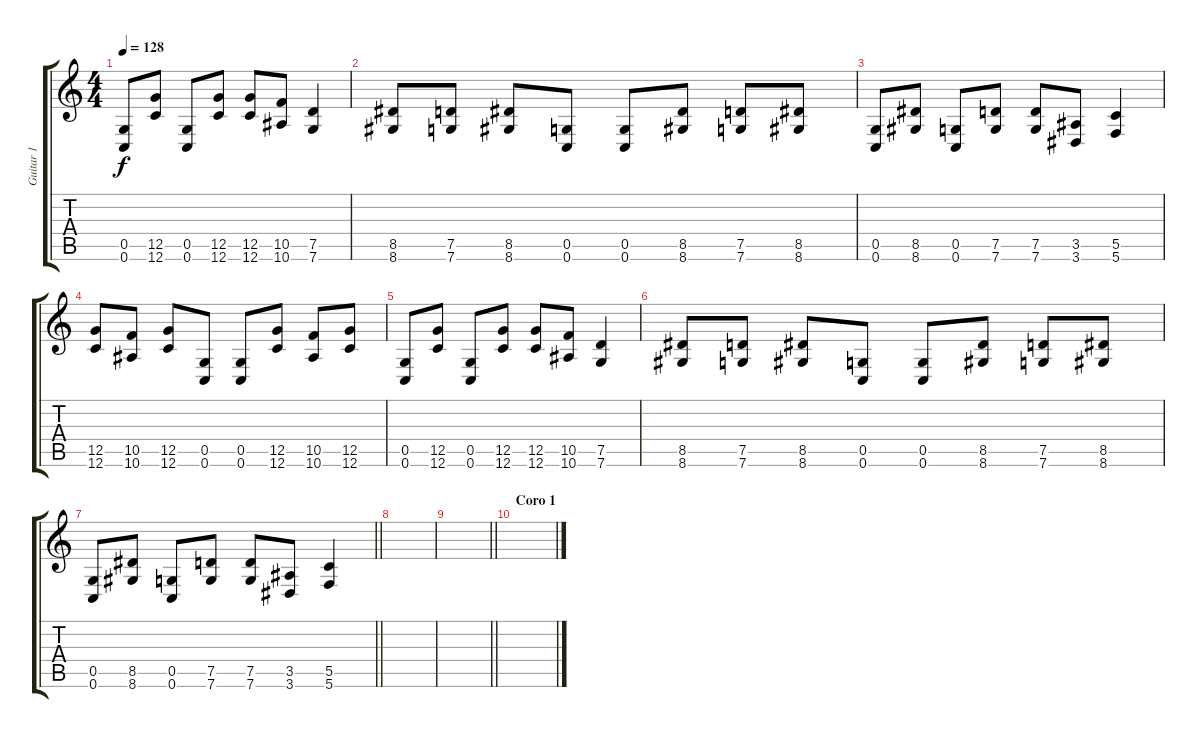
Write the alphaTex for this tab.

\track ("Guitar 1" "Guitar 1") {instrument overdrivenguitar}
\staff {score tabs}
\tuning (D4 A3 F3 C3 G2 C2) {hide}
\ts (4 4)
\tempo 128
\clef g2
\ks c
(0.5 0.6).8{dy f} (12.5 12.6).8 (0.5 0.6).8 (12.5 12.6).8 (12.5 12.6).8 (10.5 10.6).8 (7.5 7.6).4 |
(8.5 8.6).8 (7.5 7.6).8 (8.5 8.6).8 (0.5 0.6).8 (0.5 0.6).8 (8.5 8.6).8 (7.5 7.6).8 (8.5 8.6).8 |
(0.5 0.6).8 (8.5 8.6).8 (0.5 0.6).8 (7.5 7.6).8 (7.5 7.6).8 (3.5 3.6).8 (5.5 5.6).4 |
(12.5 12.6).8 (10.5 10.6).8 (12.5 12.6).8 (0.5 0.6).8 (0.5 0.6).8 (12.5 12.6).8 (10.5 10.6).8 (12.5 12.6).8 |
(0.5 0.6).8 (12.5 12.6).8 (0.5 0.6).8 (12.5 12.6).8 (12.5 12.6).8 (10.5 10.6).8 (7.5 7.6).4 |
(8.5 8.6).8 (7.5 7.6).8 (8.5 8.6).8 (0.5 0.6).8 (0.5 0.6).8 (8.5 8.6).8 (7.5 7.6).8 (8.5 8.6).8 |
\barLineRight lightlight
(0.5 0.6).8 (8.5 8.6).8 (0.5 0.6).8 (7.5 7.6).8 (7.5 7.6).8 (3.5 3.6).8 (5.5 5.6).4 |
\section ("" "")
|
\barLineRight lightlight
|
\section ("" "Coro 1")
